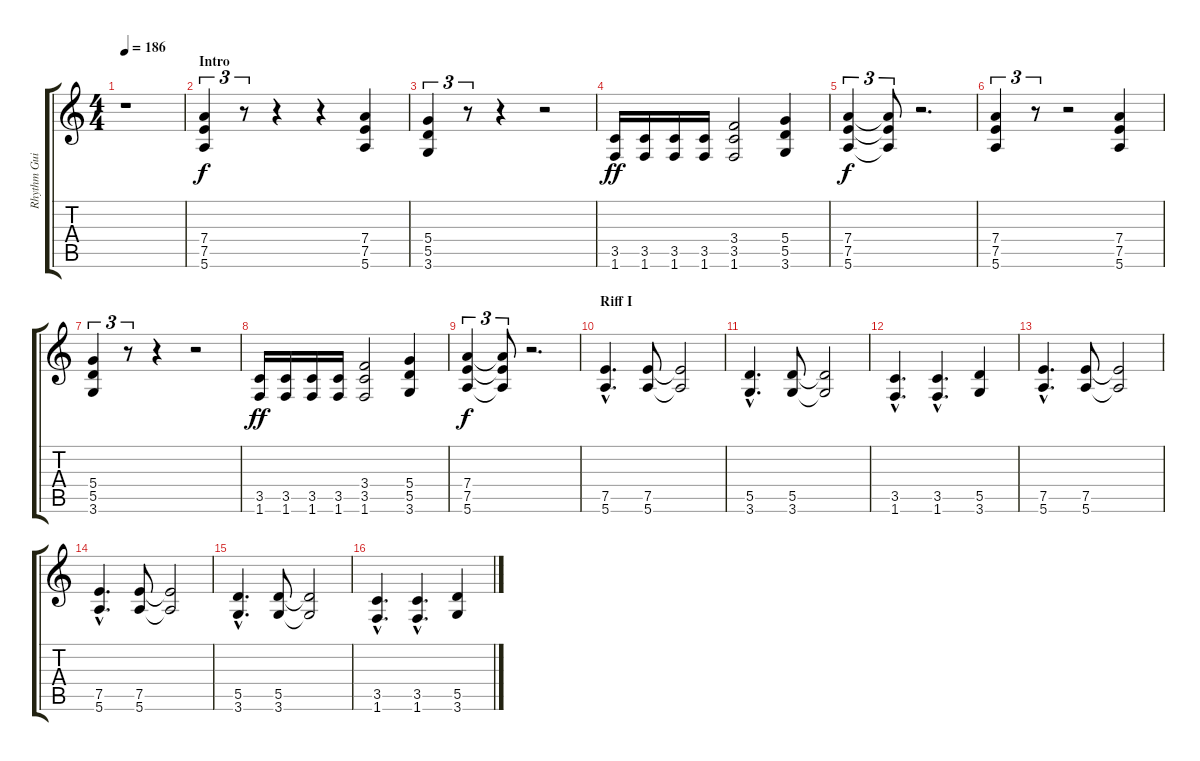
\track ("Rhythm Guitar" "Rhythm Gui") {instrument overdrivenguitar}
\staff {score tabs}
\tuning (E4 B3 G3 D3 A2 E2) {hide}
\ts (4 4)
\tempo 186
\clef g2
\ks c
r.1{dy f instrument overdrivenguitar} |
\section ("" "Intro")
(7.4 7.5 5.6).4{tu (3 2)} r.8{tu (3 2)} r.4 r.4 (7.4 7.5 5.6).4 |
(5.4 5.5 3.6).4{tu (3 2)} r.8{tu (3 2)} r.4 r.2 |
(3.5 1.6).16{dy ff} (3.5 1.6).16 (3.5 1.6).16 (3.5 1.6).16 (3.4 3.5 1.6).2 (5.4 5.5 3.6).4 |
(7.4 7.5 5.6).4{tu (3 2) dy f} (7.4{t} 7.5{t} 5.6{t}).8{tu (3 2)} r.2{d} |
(7.4 7.5 5.6).4{tu (3 2)} r.8{tu (3 2)} r.2 (7.4 7.5 5.6).4 |
(5.4 5.5 3.6).4{tu (3 2)} r.8{tu (3 2)} r.4 r.2 |
(3.5 1.6).16{dy ff} (3.5 1.6).16 (3.5 1.6).16 (3.5 1.6).16 (3.4 3.5 1.6).2 (5.4 5.5 3.6).4 |
(7.4 7.5 5.6).4{tu (3 2) dy f} (7.4{t} 7.5{t} 5.6{t}).8{tu (3 2)} r.2{d} |
\section ("" "Riff I")
(7.5{hac} 5.6{hac}).4{d} (7.5 5.6).8 (7.5{t} 5.6{t}).2 |
(5.5{hac} 3.6{hac}).4{d} (5.5 3.6).8 (5.5{t} 3.6{t}).2 |
(3.5{hac} 1.6{hac}).4{d} (3.5{hac} 1.6{hac}).4{d} (5.5 3.6).4 |
(7.5{hac} 5.6{hac}).4{d} (7.5 5.6).8 (7.5{t} 5.6{t}).2 |
(7.5{hac} 5.6{hac}).4{d} (7.5 5.6).8 (7.5{t} 5.6{t}).2 |
(5.5{hac} 3.6{hac}).4{d} (5.5 3.6).8 (5.5{t} 3.6{t}).2 |
(3.5{hac} 1.6{hac}).4{d} (3.5{hac} 1.6{hac}).4{d} (5.5 3.6).4
